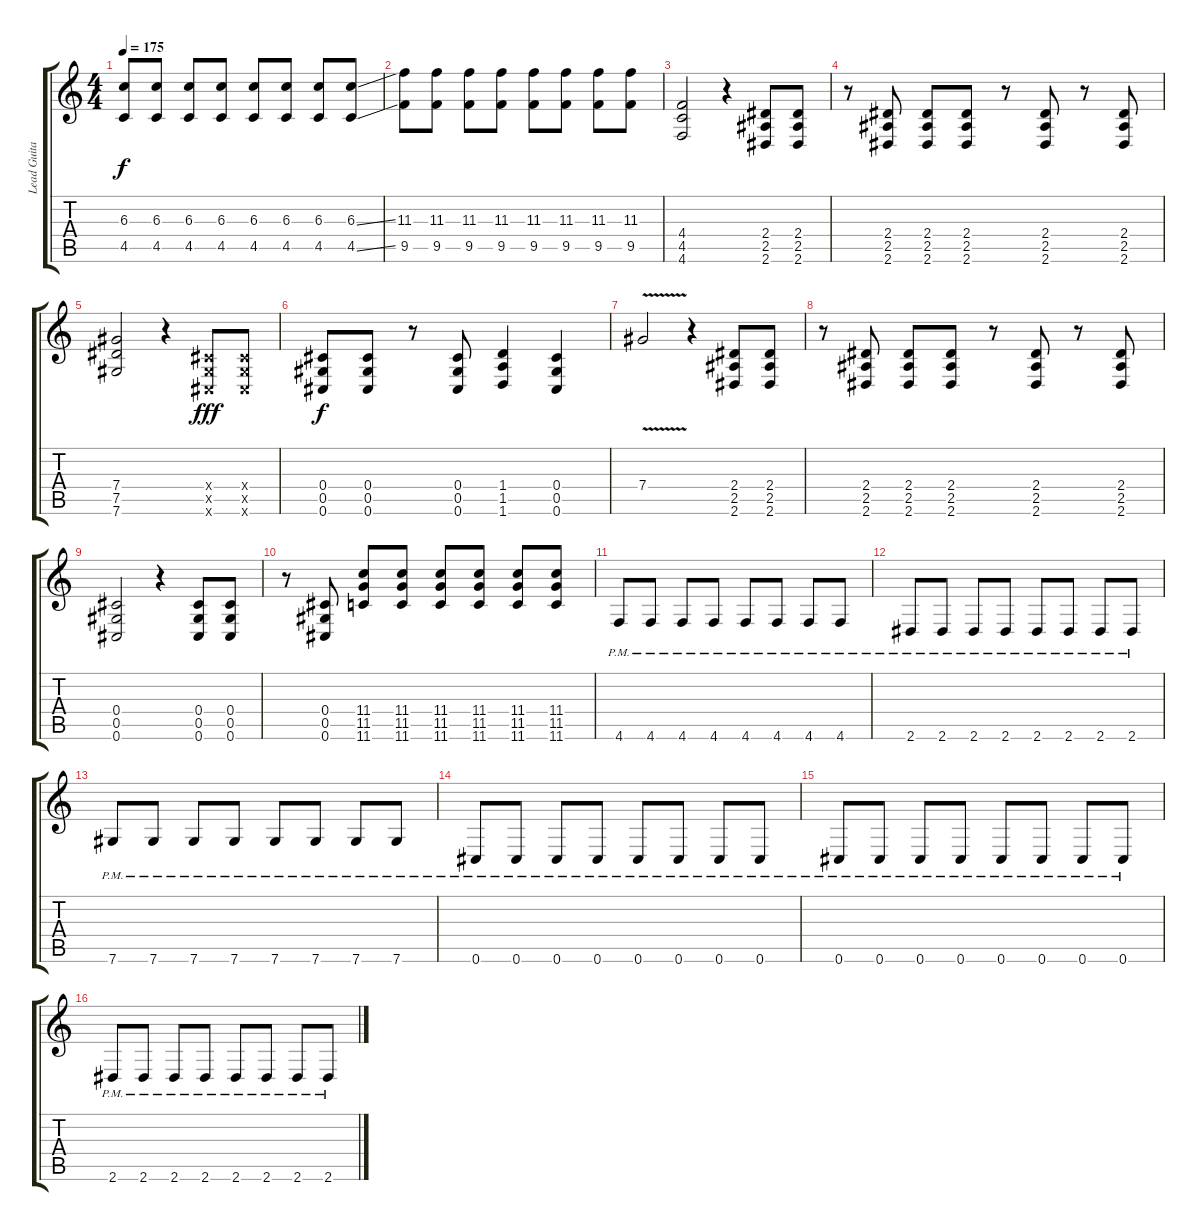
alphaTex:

\track ("Lead Guitar" "Lead Guita") {instrument distortionguitar}
\staff {score tabs}
\tuning (Eb4 Bb3 Gb3 Db3 Ab2 Db2) {hide}
\ts (4 4)
\tempo 175
\clef g2
\ks c
(6.3 4.5).8{dy f} (6.3 4.5).8 (6.3 4.5).8 (6.3 4.5).8 (6.3 4.5).8 (6.3 4.5).8 (6.3 4.5).8 (6.3{ss} 4.5{ss}).8 |
(11.3 9.5).8 (11.3 9.5).8 (11.3 9.5).8 (11.3 9.5).8 (11.3 9.5).8 (11.3 9.5).8 (11.3 9.5).8 (11.3 9.5).8 |
(4.4 4.5 4.6).2 r.4 (2.4 2.5 2.6).8 (2.4 2.5 2.6).8 |
r.8 (2.4 2.5 2.6).8 (2.4 2.5 2.6).8 (2.4 2.5 2.6).8 r.8 (2.4 2.5 2.6).8 r.8 (2.4 2.5 2.6).8 |
(7.4 7.5 7.6).2 r.4 (0.4{x} 0.5{x} 0.6{x}).8{dy fff} (0.4{x} 0.5{x} 0.6{x}).8 |
(0.4 0.5 0.6).8{dy f} (0.4 0.5 0.6).8 r.8 (0.4 0.5 0.6).8 (1.4 1.5 1.6).4 (0.4 0.5 0.6).4 |
7.4{v}.2 r.4 (2.4 2.5 2.6).8 (2.4 2.5 2.6).8 |
r.8 (2.4 2.5 2.6).8 (2.4 2.5 2.6).8 (2.4 2.5 2.6).8 r.8 (2.4 2.5 2.6).8 r.8 (2.4 2.5 2.6).8 |
(0.4 0.5 0.6).2 r.4 (0.4 0.5 0.6).8 (0.4 0.5 0.6).8 |
r.8 (0.4 0.5 0.6).8 (11.4 11.5 11.6).8 (11.4 11.5 11.6).8 (11.4 11.5 11.6).8 (11.4 11.5 11.6).8 (11.4 11.5 11.6).8 (11.4 11.5 11.6).8 |
4.6{pm}.8 4.6{pm}.8 4.6{pm}.8 4.6{pm}.8 4.6{pm}.8 4.6{pm}.8 4.6{pm}.8 4.6{pm}.8 |
2.6{pm}.8 2.6{pm}.8 2.6{pm}.8 2.6{pm}.8 2.6{pm}.8 2.6{pm}.8 2.6{pm}.8 2.6{pm}.8 |
7.6{pm}.8 7.6{pm}.8 7.6{pm}.8 7.6{pm}.8 7.6{pm}.8 7.6{pm}.8 7.6{pm}.8 7.6{pm}.8 |
0.6{pm}.8 0.6{pm}.8 0.6{pm}.8 0.6{pm}.8 0.6{pm}.8 0.6{pm}.8 0.6{pm}.8 0.6{pm}.8 |
0.6{pm}.8 0.6{pm}.8 0.6{pm}.8 0.6{pm}.8 0.6{pm}.8 0.6{pm}.8 0.6{pm}.8 0.6{pm}.8 |
2.6{pm}.8 2.6{pm}.8 2.6{pm}.8 2.6{pm}.8 2.6{pm}.8 2.6{pm}.8 2.6{pm}.8 2.6{pm}.8
